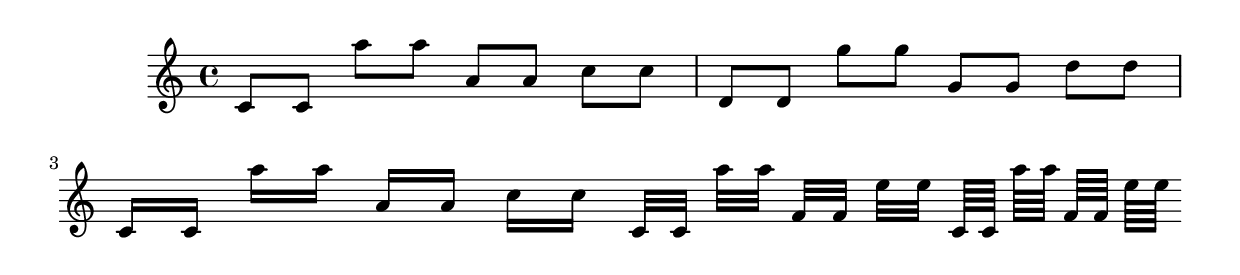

\version "2.11.51"

\header{

    texidoc = "In this test for beam quant positions for horizontal beams,
staff lines should be covered in all cases. For 32nd beams, the free stem
lengths are between 2 and 1.5."

}

\relative c' { 
  c8[ c]  a''[ a]
  a,[ a]  c[ c]
  d,8[ d]  g'[ g]
  g,[ g]  d'[ d]
  \break
  c,16[ c]  a''[ a]
  a,[ a ]  c[ c]
  c,32[  c]  a''[ a]
  f,[ f]  e'[ e]
  c,64[ c]  a''[ a]
  f,[ f]  e'[ e]
}


